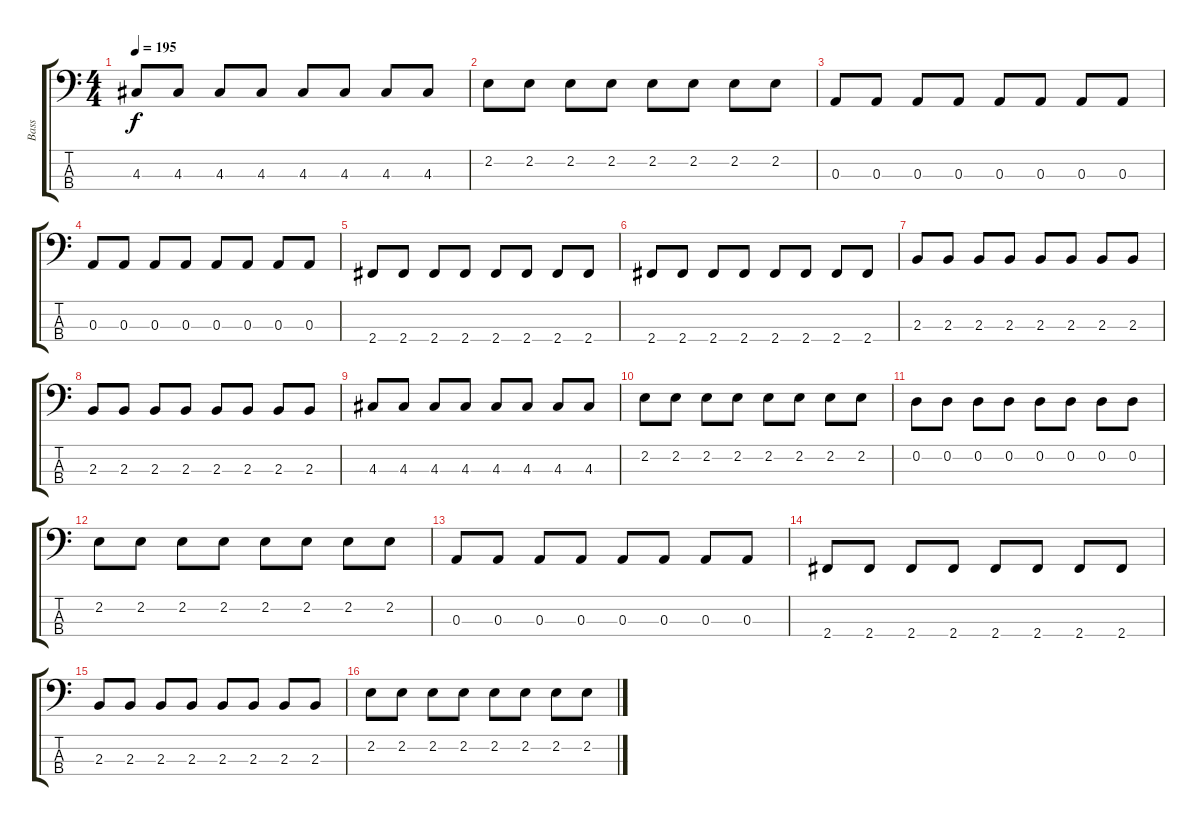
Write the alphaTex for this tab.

\track ("Bass" "Bass") {instrument electricbasspick}
\staff {score tabs}
\tuning (G2 D2 A1 E1) {hide}
\ts (4 4)
\tempo 195
\clef f4
\ks c
4.3.8{dy f} 4.3.8 4.3.8 4.3.8 4.3.8 4.3.8 4.3.8 4.3.8 |
2.2.8 2.2.8 2.2.8 2.2.8 2.2.8 2.2.8 2.2.8 2.2.8 |
0.3.8 0.3.8 0.3.8 0.3.8 0.3.8 0.3.8 0.3.8 0.3.8 |
0.3.8 0.3.8 0.3.8 0.3.8 0.3.8 0.3.8 0.3.8 0.3.8 |
2.4.8 2.4.8 2.4.8 2.4.8 2.4.8 2.4.8 2.4.8 2.4.8 |
2.4.8 2.4.8 2.4.8 2.4.8 2.4.8 2.4.8 2.4.8 2.4.8 |
2.3.8 2.3.8 2.3.8 2.3.8 2.3.8 2.3.8 2.3.8 2.3.8 |
2.3.8 2.3.8 2.3.8 2.3.8 2.3.8 2.3.8 2.3.8 2.3.8 |
4.3.8 4.3.8 4.3.8 4.3.8 4.3.8 4.3.8 4.3.8 4.3.8 |
2.2.8 2.2.8 2.2.8 2.2.8 2.2.8 2.2.8 2.2.8 2.2.8 |
0.2.8 0.2.8 0.2.8 0.2.8 0.2.8 0.2.8 0.2.8 0.2.8 |
2.2.8 2.2.8 2.2.8 2.2.8 2.2.8 2.2.8 2.2.8 2.2.8 |
0.3.8 0.3.8 0.3.8 0.3.8 0.3.8 0.3.8 0.3.8 0.3.8 |
2.4.8 2.4.8 2.4.8 2.4.8 2.4.8 2.4.8 2.4.8 2.4.8 |
2.3.8 2.3.8 2.3.8 2.3.8 2.3.8 2.3.8 2.3.8 2.3.8 |
2.2.8 2.2.8 2.2.8 2.2.8 2.2.8 2.2.8 2.2.8 2.2.8
